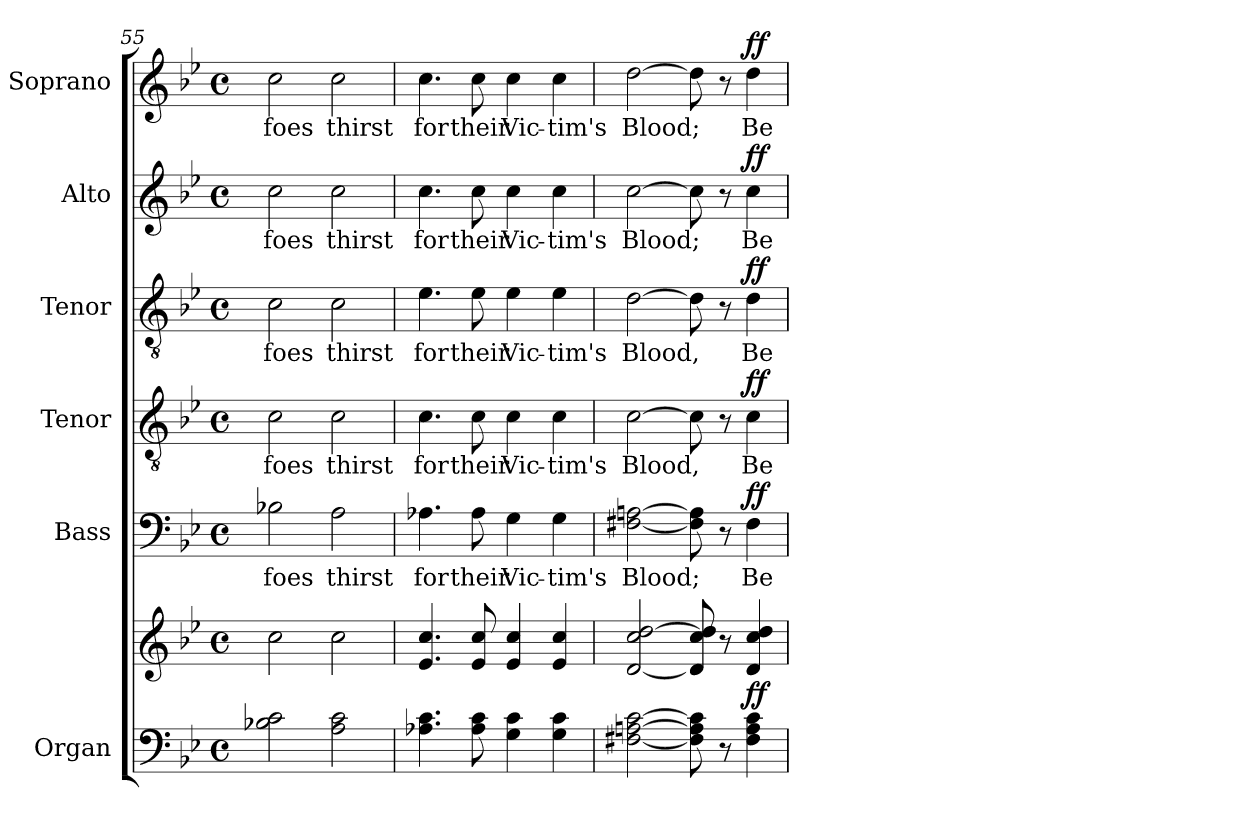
**kern	**kern	**dynam	**kern	**text	**dynam	**kern	**text	**dynam	**kern	**text	**dynam	**kern	**text	**dynam	**kern	**text	**dynam
*part6	*part6	*part6	*part5	*part5	*part5	*part4	*part4	*part4	*part3	*part3	*part3	*part2	*part2	*part2	*part1	*part1	*part1
*staff7	*staff6	*staff6/7	*staff5	*staff5	*staff5	*staff4	*staff4	*staff4	*staff3	*staff3	*staff3	*staff2	*staff2	*staff2	*staff1	*staff1	*staff1
*I"Organ	*	*	*I"Bass	*	*	*I"Tenor	*	*	*I"Tenor	*	*	*I"Alto	*	*	*I"Soprano	*	*
*I'Org.	*	*	*I'B.	*	*	*I'T.	*	*	*I'T.	*	*	*I'A.	*	*	*I'S.	*	*
*clefF4	*clefG2	*	*clefF4	*	*	*clefGv2	*	*	*clefGv2	*	*	*clefG2	*	*	*clefG2	*	*
*	*	*	*	*	*	*ITrd7c12	*	*	*ITrd7c12	*	*	*	*	*	*	*	*
*k[b-e-]	*k[b-e-]	*	*k[b-e-]	*	*	*k[b-e-]	*	*	*k[b-e-]	*	*	*k[b-e-]	*	*	*k[b-e-]	*	*
*B-:	*B-:	*	*B-:	*	*	*B-:	*	*	*B-:	*	*	*B-:	*	*	*B-:	*	*
*M4/4	*M4/4	*	*M4/4	*	*	*M4/4	*	*	*M4/4	*	*	*M4/4	*	*	*M4/4	*	*
*met(c)	*met(c)	*	*met(c)	*	*	*met(c)	*	*	*met(c)	*	*	*met(c)	*	*	*met(c)	*	*
=55	=55	=55	=55	=55	=55	=55	=55	=55	=55	=55	=55	=55	=55	=55	=55	=55	=55
!	!	!	!	!LO:LY:b:color=#000000	!	!	!	!	!	!	!	!	!	!	!	!	!
!	!	!	!	!	!	!	!LO:LY:b:color=#000000	!	!	!	!	!	!	!	!	!	!
!	!	!	!	!	!	!	!	!	!	!LO:LY:b:color=#000000	!	!	!	!	!	!	!
!	!	!	!	!	!	!	!	!	!	!	!	!	!LO:LY:b:color=#000000	!	!	!	!
!	!	!	!	!	!	!	!	!	!	!	!	!	!	!	!	!LO:LY:b:color=#000000	!
2B-Xi\ 2ci	2cci\	.	2B-Xi\	foes	.	2Ci\	foes	.	2Ci\	foes	.	2cci\	foes	.	2cci\	foes	.
!	!	!	!	!LO:LY:b:color=#000000	!	!	!	!	!	!	!	!	!	!	!	!	!
!	!	!	!	!	!	!	!LO:LY:b:color=#000000	!	!	!	!	!	!	!	!	!	!
!	!	!	!	!	!	!	!	!	!	!LO:LY:b:color=#000000	!	!	!	!	!	!	!
!	!	!	!	!	!	!	!	!	!	!	!	!	!LO:LY:b:color=#000000	!	!	!	!
!	!	!	!	!	!	!	!	!	!	!	!	!	!	!	!	!LO:LY:b:color=#000000	!
2Ai\ 2ci	2cci\	.	2Ai\	thirst	.	2Ci\	thirst	.	2Ci\	thirst	.	2cci\	thirst	.	2cci\	thirst	.
!!LO:LB:g=z
=56	=56	=56	=56	=56	=56	=56	=56	=56	=56	=56	=56	=56	=56	=56	=56	=56	=56
!	!	!	!	!LO:LY:b:color=#000000	!	!	!	!	!	!	!	!	!	!	!	!	!
!	!	!	!	!	!	!	!LO:LY:b:color=#000000	!	!	!	!	!	!	!	!	!	!
!	!	!	!	!	!	!	!	!	!	!LO:LY:b:color=#000000	!	!	!	!	!	!	!
!	!	!	!	!	!	!	!	!	!	!	!	!	!LO:LY:b:color=#000000	!	!	!	!
!	!	!	!	!	!	!	!	!	!	!	!	!	!	!	!	!LO:LY:b:color=#000000	!
4.A-Xi\ 4.ci	4.e-i/ 4.cci	.	4.A-Xi\	for	.	4.Ci\	for	.	4.E-i\	for	.	4.cci\	for	.	4.cci\	for	.
!	!	!	!	!LO:LY:b:color=#000000	!	!	!	!	!	!	!	!	!	!	!	!	!
!	!	!	!	!	!	!	!LO:LY:b:color=#000000	!	!	!	!	!	!	!	!	!	!
!	!	!	!	!	!	!	!	!	!	!LO:LY:b:color=#000000	!	!	!	!	!	!	!
!	!	!	!	!	!	!	!	!	!	!	!	!	!LO:LY:b:color=#000000	!	!	!	!
!	!	!	!	!	!	!	!	!	!	!	!	!	!	!	!	!LO:LY:b:color=#000000	!
8A-i\ 8ci	8e-i/ 8cci	.	8A-i\	their	.	8Ci\	their	.	8E-i\	their	.	8cci\	their	.	8cci\	their	.
!	!	!	!	!LO:LY:b:color=#000000	!	!	!	!	!	!	!	!	!	!	!	!	!
!	!	!	!	!	!	!	!LO:LY:b:color=#000000	!	!	!	!	!	!	!	!	!	!
!	!	!	!	!	!	!	!	!	!	!LO:LY:b:color=#000000	!	!	!	!	!	!	!
!	!	!	!	!	!	!	!	!	!	!	!	!	!LO:LY:b:color=#000000	!	!	!	!
!	!	!	!	!	!	!	!	!	!	!	!	!	!	!	!	!LO:LY:b:color=#000000	!
4Gi\ 4ci	4e-i/ 4cci	.	4Gi\	Vic-	.	4Ci\	Vic-	.	4E-i\	Vic-	.	4cci\	Vic-	.	4cci\	Vic-	.
!	!	!	!	!LO:LY:b:color=#000000	!	!	!	!	!	!	!	!	!	!	!	!	!
!	!	!	!	!	!	!	!LO:LY:b:color=#000000	!	!	!	!	!	!	!	!	!	!
!	!	!	!	!	!	!	!	!	!	!LO:LY:b:color=#000000	!	!	!	!	!	!	!
!	!	!	!	!	!	!	!	!	!	!	!	!	!LO:LY:b:color=#000000	!	!	!	!
!	!	!	!	!	!	!	!	!	!	!	!	!	!	!	!	!LO:LY:b:color=#000000	!
4Gi\ 4ci	4e-i/ 4cci	.	4Gi\	-tim's	.	4Ci\	-tim's	.	4E-i\	-tim's	.	4cci\	-tim's	.	4cci\	-tim's	.
=57	=57	=57	=57	=57	=57	=57	=57	=57	=57	=57	=57	=57	=57	=57	=57	=57	=57
!	!	!	!	!LO:LY:b:color=#000000	!	!	!	!	!	!	!	!	!	!	!	!	!
!	!	!	!	!	!	!	!LO:LY:b:color=#000000	!	!	!	!	!	!	!	!	!	!
!	!	!	!	!	!	!	!	!	!	!LO:LY:b:color=#000000	!	!	!	!	!	!	!
!	!	!	!	!	!	!	!	!	!	!	!	!	!LO:LY:b:color=#000000	!	!	!	!
!	!	!	!	!	!	!	!	!	!	!	!	!	!	!	!	!LO:LY:b:color=#000000	!
[<2F#Xi\ [>2Ani [>2ci	[<2di/ 2cci [>2ddi	.	[<2F#Xi\ [>2Ani	Blood;	.	[>2Ci\	Blood,	.	[>2Di\	Blood,	.	[>2cci\	Blood;	.	[>2ddi\	Blood;	.
8F#i\] 8Ai] 8ci]	8di/] 8cci 8ddi]	.	8F#i\] 8Ai]	.	.	8Ci\]	.	.	8Di\]	.	.	8cci\]	.	.	8ddi\]	.	.
8r	8r	.	8r	.	.	8r	.	.	8r	.	.	8r	.	.	8r	.	.
!	!	!	!	!LO:LY:b:color=#000000	!	!	!	!	!	!	!	!	!	!	!	!	!
!	!	!	!	!	!	!	!LO:LY:b:color=#000000	!	!	!	!	!	!	!	!	!	!
!	!	!	!	!	!	!	!	!	!	!LO:LY:b:color=#000000	!	!	!	!	!	!	!
!	!	!	!	!	!	!	!	!	!	!	!	!	!LO:LY:b:color=#000000	!	!	!	!
!	!	!	!	!	!	!	!	!	!	!	!	!	!	!	!	!LO:LY:b:color=#000000	!
4F#i\ 4Ai 4ci	4di/ 4cci 4ddi	ff	4F#i\	Be-	ff	4Ci\	Be-	ff	4Di\	Be-	ff	4cci\	Be-	ff	4ddi\	Be-	ff
=	=	=	=	=	=	=	=	=	=	=	=	=	=	=	=	=	=
*-	*-	*-	*-	*-	*-	*-	*-	*-	*-	*-	*-	*-	*-	*-	*-	*-	*-
